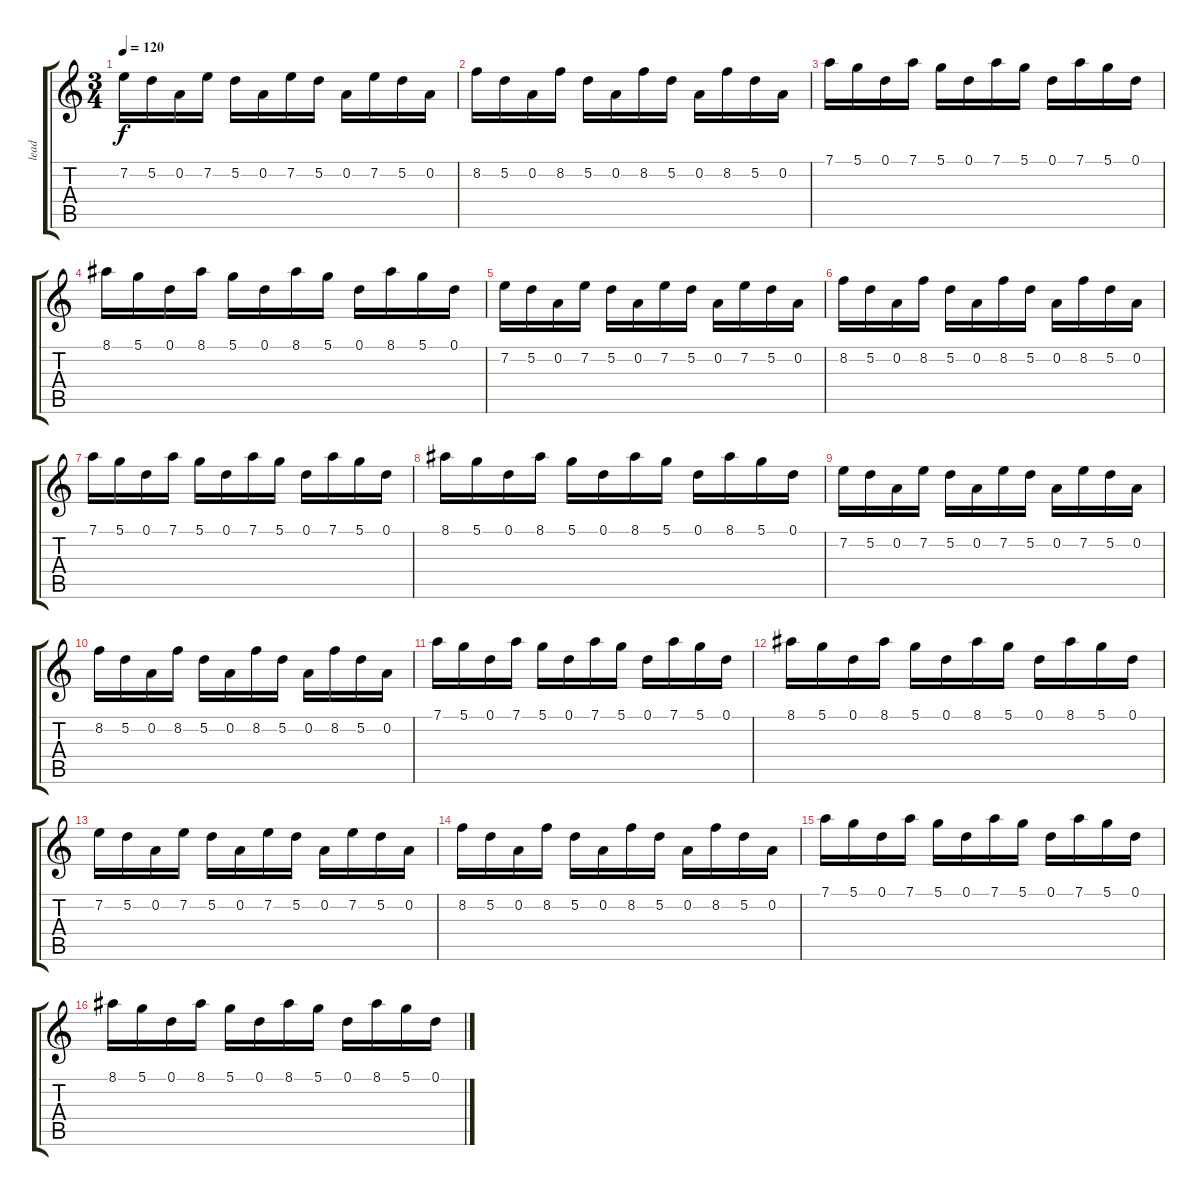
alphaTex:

\track ("lead" "lead") {instrument distortionguitar}
\staff {score tabs}
\tuning (D4 A3 F3 C3 G2 D2) {hide}
\ts (3 4)
\tempo 120
\clef g2
\ks c
7.2.16{dy f} 5.2.16 0.2.16 7.2.16 5.2.16 0.2.16 7.2.16 5.2.16 0.2.16 7.2.16 5.2.16 0.2.16 |
8.2.16 5.2.16 0.2.16 8.2.16 5.2.16 0.2.16 8.2.16 5.2.16 0.2.16 8.2.16 5.2.16 0.2.16 |
7.1.16 5.1.16 0.1.16 7.1.16 5.1.16 0.1.16 7.1.16 5.1.16 0.1.16 7.1.16 5.1.16 0.1.16 |
8.1.16 5.1.16 0.1.16 8.1.16 5.1.16 0.1.16 8.1.16 5.1.16 0.1.16 8.1.16 5.1.16 0.1.16 |
7.2.16 5.2.16 0.2.16 7.2.16 5.2.16 0.2.16 7.2.16 5.2.16 0.2.16 7.2.16 5.2.16 0.2.16 |
8.2.16 5.2.16 0.2.16 8.2.16 5.2.16 0.2.16 8.2.16 5.2.16 0.2.16 8.2.16 5.2.16 0.2.16 |
7.1.16 5.1.16 0.1.16 7.1.16 5.1.16 0.1.16 7.1.16 5.1.16 0.1.16 7.1.16 5.1.16 0.1.16 |
8.1.16 5.1.16 0.1.16 8.1.16 5.1.16 0.1.16 8.1.16 5.1.16 0.1.16 8.1.16 5.1.16 0.1.16 |
7.2.16 5.2.16 0.2.16 7.2.16 5.2.16 0.2.16 7.2.16 5.2.16 0.2.16 7.2.16 5.2.16 0.2.16 |
8.2.16 5.2.16 0.2.16 8.2.16 5.2.16 0.2.16 8.2.16 5.2.16 0.2.16 8.2.16 5.2.16 0.2.16 |
7.1.16 5.1.16 0.1.16 7.1.16 5.1.16 0.1.16 7.1.16 5.1.16 0.1.16 7.1.16 5.1.16 0.1.16 |
8.1.16 5.1.16 0.1.16 8.1.16 5.1.16 0.1.16 8.1.16 5.1.16 0.1.16 8.1.16 5.1.16 0.1.16 |
7.2.16 5.2.16 0.2.16 7.2.16 5.2.16 0.2.16 7.2.16 5.2.16 0.2.16 7.2.16 5.2.16 0.2.16 |
8.2.16 5.2.16 0.2.16 8.2.16 5.2.16 0.2.16 8.2.16 5.2.16 0.2.16 8.2.16 5.2.16 0.2.16 |
7.1.16 5.1.16 0.1.16 7.1.16 5.1.16 0.1.16 7.1.16 5.1.16 0.1.16 7.1.16 5.1.16 0.1.16 |
8.1.16 5.1.16 0.1.16 8.1.16 5.1.16 0.1.16 8.1.16 5.1.16 0.1.16 8.1.16 5.1.16 0.1.16
